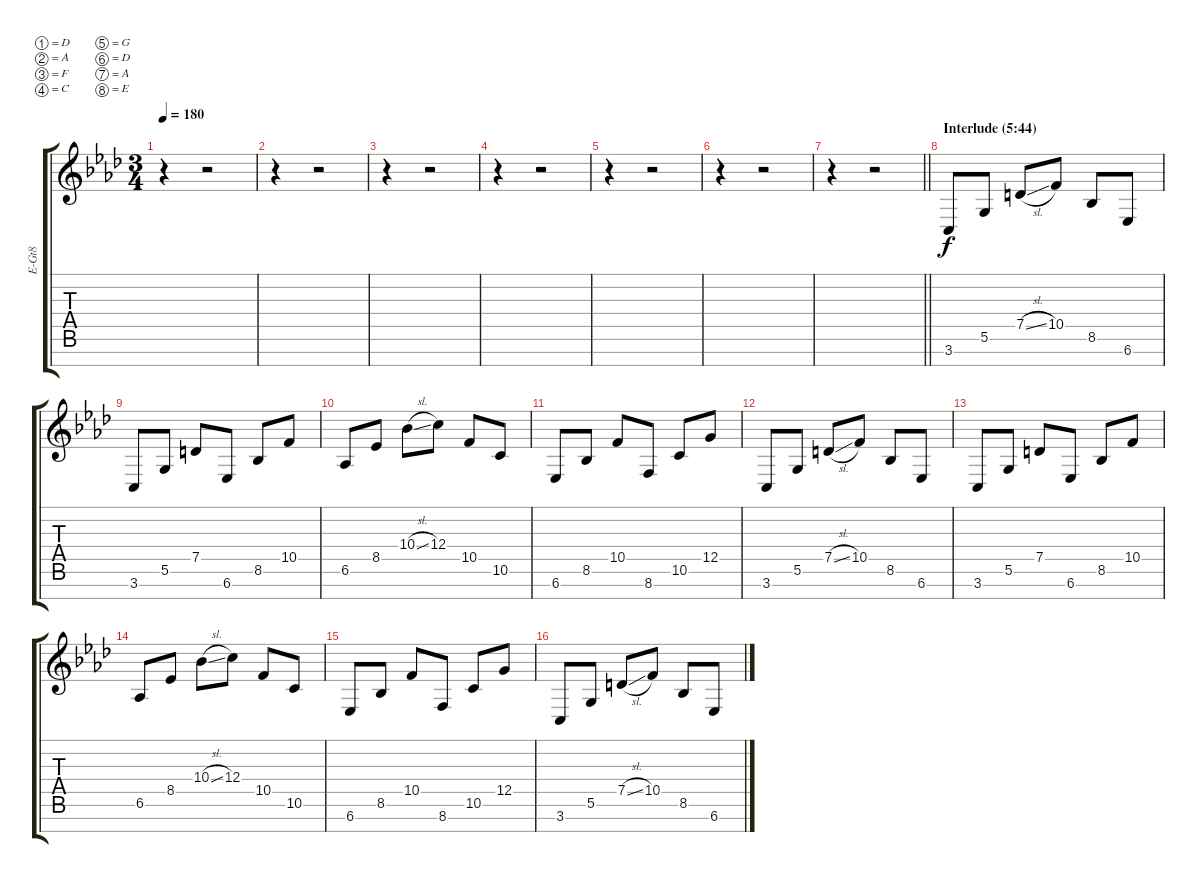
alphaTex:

\bracketExtendMode groupsimilarinstruments
\otherSystemsTrackNameOrientation horizontal
\track ("Simon Girard" "E-Gt8") {instrument distortionguitar}
\staff {score tabs}
\tuning (D4 A3 F3 C3 G2 D2 A1 E1)
\ts (3 4)
\tempo 180
\clef g2
\ks ab
r.4{dy f instrument distortionguitar beam Down} r.2{beam Down} |
r.4{beam Down} r.2{beam Down} |
r.4{beam Down} r.2{beam Down} |
r.4{beam Down} r.2{beam Down} |
r.4{beam Down} r.2{beam Down} |
r.4{beam Down} r.2{beam Down} |
\beaming (8 2 2 2)
\barLineRight lightlight
r.4{beam Down} r.2{beam Down} |
\beaming (8 2 2 2 2)
\section ("" "Interlude (5:44)")
3.7{acc forcenatural}.8{beam Up} 5.6{acc forcenatural}.8{beam Up} 7.5{sl acc forcenatural}.8{beam Up} 10.5{acc forcenatural}.8{beam Up} 8.6{acc forcenatural}.8{beam Up} 6.7{acc forcenatural}.8{beam Up} |
3.7{acc forcenatural}.8{beam Up} 5.6{acc forcenatural}.8{beam Up} 7.5{acc forcenatural}.8{beam Up} 6.7{acc forcenatural}.8{beam Up} 8.6{acc forcenatural}.8{beam Up} 10.5{acc forcenatural}.8{beam Up} |
6.6{acc b}.8{beam Up} 8.5{acc forcenatural}.8{beam Up} 10.4{sl acc forcenatural}.8{beam Down} 12.4{acc forcenatural}.8{beam Down} 10.5{acc forcenatural}.8{beam Up} 10.6{acc forcenatural}.8{beam Up} |
6.7{acc forcenatural}.8{beam Up} 8.6{acc forcenatural}.8{beam Up} 10.5{acc forcenatural}.8{beam Up} 8.7{acc forcenatural}.8{beam Up} 10.6{acc forcenatural}.8{beam Up} 12.5{acc forcenatural}.8{beam Up} |
3.7{acc forcenatural}.8{beam Up} 5.6{acc forcenatural}.8{beam Up} 7.5{sl acc forcenatural}.8{beam Up} 10.5{acc forcenatural}.8{beam Up} 8.6{acc forcenatural}.8{beam Up} 6.7{acc forcenatural}.8{beam Up} |
3.7{acc forcenatural}.8{beam Up} 5.6{acc forcenatural}.8{beam Up} 7.5{acc forcenatural}.8{beam Up} 6.7{acc forcenatural}.8{beam Up} 8.6{acc forcenatural}.8{beam Up} 10.5{acc forcenatural}.8{beam Up} |
6.6{acc b}.8{beam Up} 8.5{acc forcenatural}.8{beam Up} 10.4{sl acc forcenatural}.8{beam Down} 12.4{acc forcenatural}.8{beam Down} 10.5{acc forcenatural}.8{beam Up} 10.6{acc forcenatural}.8{beam Up} |
6.7{acc forcenatural}.8{beam Up} 8.6{acc forcenatural}.8{beam Up} 10.5{acc forcenatural}.8{beam Up} 8.7{acc forcenatural}.8{beam Up} 10.6{acc forcenatural}.8{beam Up} 12.5{acc forcenatural}.8{beam Up} |
3.7{acc forcenatural}.8{beam Up} 5.6{acc forcenatural}.8{beam Up} 7.5{sl acc forcenatural}.8{beam Up} 10.5{acc forcenatural}.8{beam Up} 8.6{acc forcenatural}.8{beam Up} 6.7{acc forcenatural}.8{beam Up}
